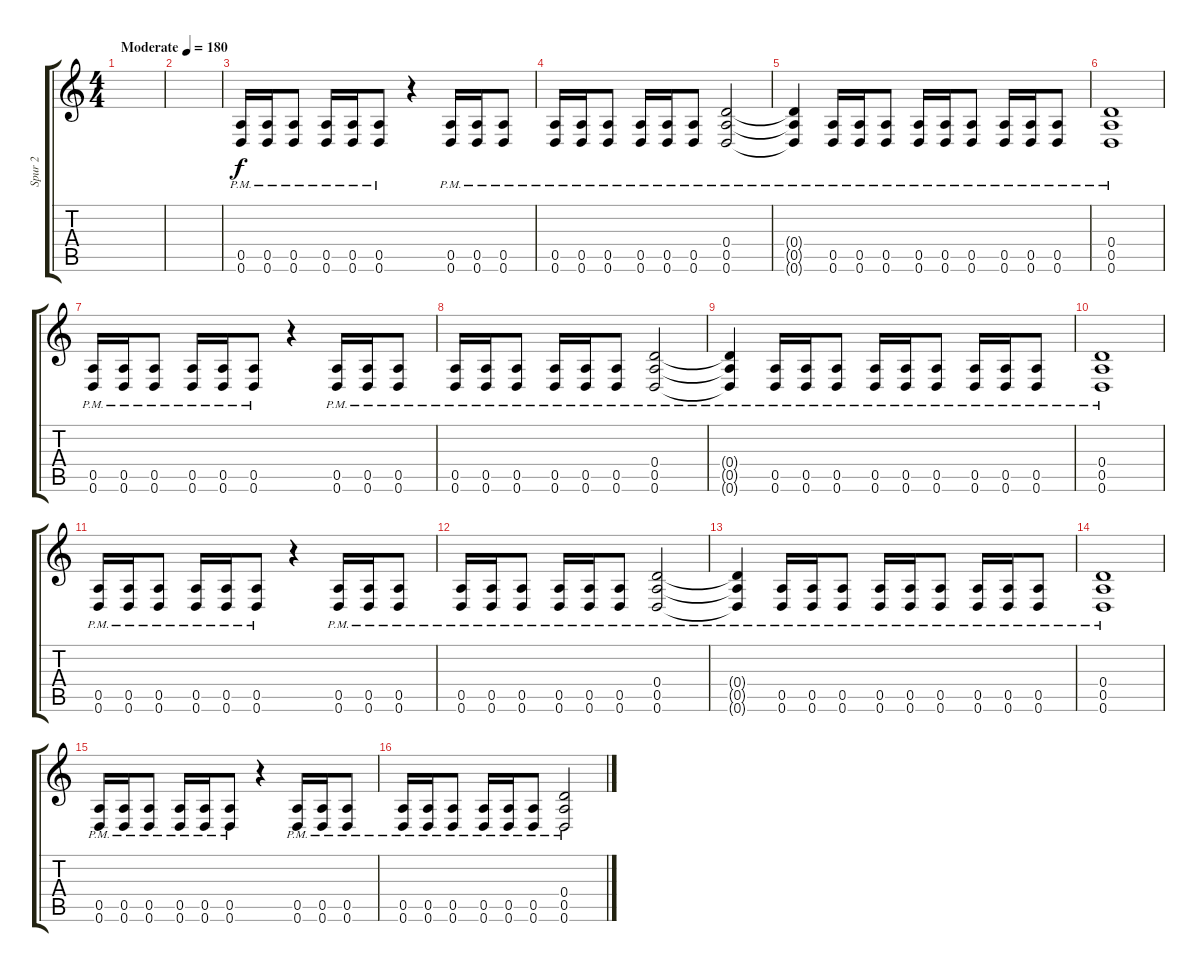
\track ("Spur 2" "Spur 2") {instrument distortionguitar}
\staff {score tabs}
\tuning (E4 B3 G3 D3 A2 D2) {hide}
\ts (4 4)
\tempo (180 "Moderate")
\clef g2
\ks c
|
|
(0.5{pm} 0.6{pm}).16 (0.5{pm} 0.6{pm}).16 (0.5{pm} 0.6{pm}).8 (0.5{pm} 0.6{pm}).16 (0.5{pm} 0.6{pm}).16 (0.5{pm} 0.6{pm}).8 r.4 (0.5{pm} 0.6{pm}).16 (0.5{pm} 0.6{pm}).16 (0.5{pm} 0.6{pm}).8 |
(0.5{pm} 0.6{pm}).16 (0.5{pm} 0.6{pm}).16 (0.5{pm} 0.6{pm}).8 (0.5{pm} 0.6{pm}).16 (0.5{pm} 0.6{pm}).16 (0.5{pm} 0.6{pm}).8 (0.4{pm} 0.5{pm} 0.6{pm}).2 |
(0.4{pm t} 0.5{pm t} 0.6{pm t}).4 (0.5{pm} 0.6{pm}).16 (0.5{pm} 0.6{pm}).16 (0.5{pm} 0.6{pm}).8 (0.5{pm} 0.6{pm}).16 (0.5{pm} 0.6{pm}).16 (0.5{pm} 0.6{pm}).8 (0.5{pm} 0.6{pm}).16 (0.5{pm} 0.6{pm}).16 (0.5{pm} 0.6{pm}).8 |
(0.4{pm} 0.5{pm} 0.6{pm}).1 |
(0.5{pm} 0.6{pm}).16 (0.5{pm} 0.6{pm}).16 (0.5{pm} 0.6{pm}).8 (0.5{pm} 0.6{pm}).16 (0.5{pm} 0.6{pm}).16 (0.5{pm} 0.6{pm}).8 r.4 (0.5{pm} 0.6{pm}).16 (0.5{pm} 0.6{pm}).16 (0.5{pm} 0.6{pm}).8 |
(0.5{pm} 0.6{pm}).16 (0.5{pm} 0.6{pm}).16 (0.5{pm} 0.6{pm}).8 (0.5{pm} 0.6{pm}).16 (0.5{pm} 0.6{pm}).16 (0.5{pm} 0.6{pm}).8 (0.4{pm} 0.5{pm} 0.6{pm}).2 |
(0.4{pm t} 0.5{pm t} 0.6{pm t}).4 (0.5{pm} 0.6{pm}).16 (0.5{pm} 0.6{pm}).16 (0.5{pm} 0.6{pm}).8 (0.5{pm} 0.6{pm}).16 (0.5{pm} 0.6{pm}).16 (0.5{pm} 0.6{pm}).8 (0.5{pm} 0.6{pm}).16 (0.5{pm} 0.6{pm}).16 (0.5{pm} 0.6{pm}).8 |
(0.4{pm} 0.5{pm} 0.6{pm}).1 |
(0.5{pm} 0.6{pm}).16 (0.5{pm} 0.6{pm}).16 (0.5{pm} 0.6{pm}).8 (0.5{pm} 0.6{pm}).16 (0.5{pm} 0.6{pm}).16 (0.5{pm} 0.6{pm}).8 r.4 (0.5{pm} 0.6{pm}).16 (0.5{pm} 0.6{pm}).16 (0.5{pm} 0.6{pm}).8 |
(0.5{pm} 0.6{pm}).16 (0.5{pm} 0.6{pm}).16 (0.5{pm} 0.6{pm}).8 (0.5{pm} 0.6{pm}).16 (0.5{pm} 0.6{pm}).16 (0.5{pm} 0.6{pm}).8 (0.4{pm} 0.5{pm} 0.6{pm}).2 |
(0.4{pm t} 0.5{pm t} 0.6{pm t}).4 (0.5{pm} 0.6{pm}).16 (0.5{pm} 0.6{pm}).16 (0.5{pm} 0.6{pm}).8 (0.5{pm} 0.6{pm}).16 (0.5{pm} 0.6{pm}).16 (0.5{pm} 0.6{pm}).8 (0.5{pm} 0.6{pm}).16 (0.5{pm} 0.6{pm}).16 (0.5{pm} 0.6{pm}).8 |
(0.4{pm} 0.5{pm} 0.6{pm}).1 |
(0.5{pm} 0.6{pm}).16 (0.5{pm} 0.6{pm}).16 (0.5{pm} 0.6{pm}).8 (0.5{pm} 0.6{pm}).16 (0.5{pm} 0.6{pm}).16 (0.5{pm} 0.6{pm}).8 r.4 (0.5{pm} 0.6{pm}).16 (0.5{pm} 0.6{pm}).16 (0.5{pm} 0.6{pm}).8 |
(0.5{pm} 0.6{pm}).16 (0.5{pm} 0.6{pm}).16 (0.5{pm} 0.6{pm}).8 (0.5{pm} 0.6{pm}).16 (0.5{pm} 0.6{pm}).16 (0.5{pm} 0.6{pm}).8 (0.4{pm} 0.5{pm} 0.6{pm}).2
